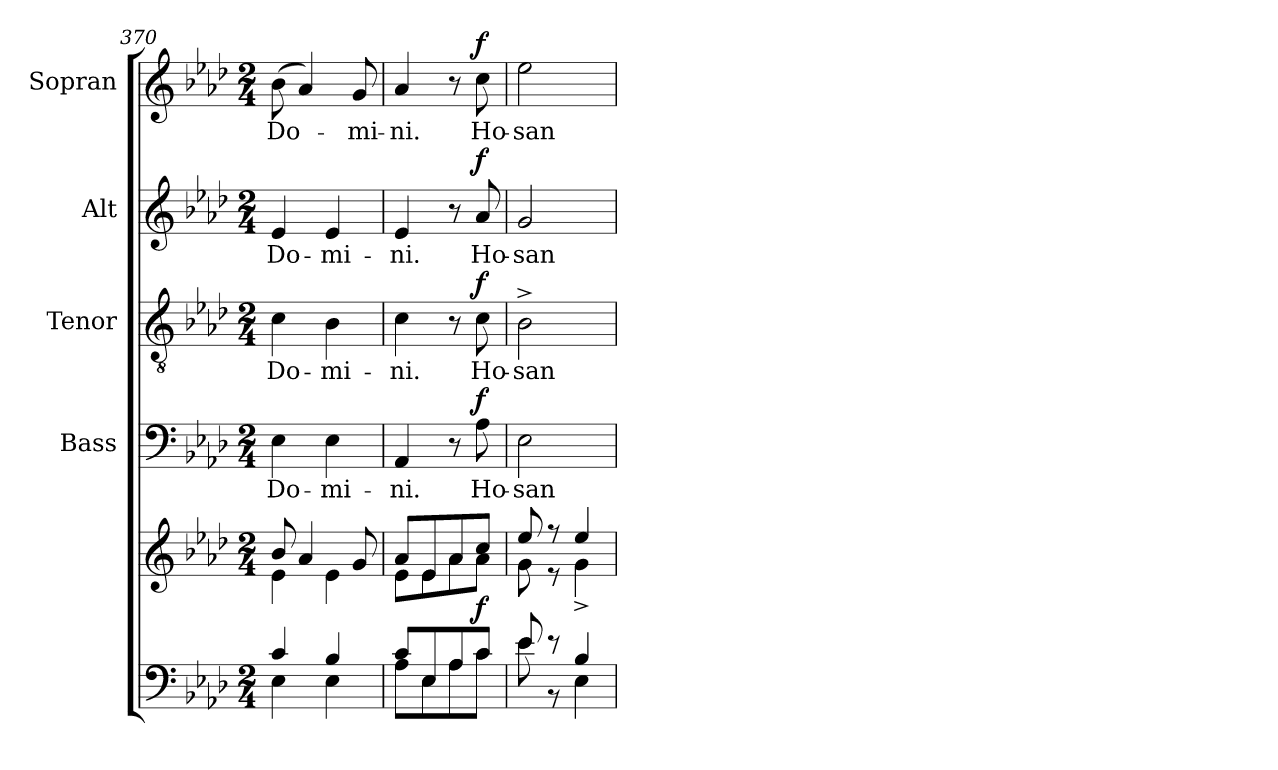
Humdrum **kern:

**kern	**kern	**dynam	**kern	**text	**dynam	**kern	**text	**dynam	**kern	**text	**dynam	**kern	**text	**dynam
*part5	*part5	*part5	*part4	*part4	*part4	*part3	*part3	*part3	*part2	*part2	*part2	*part1	*part1	*part1
*staff6	*staff5	*staff5/6	*staff4	*staff4	*staff4	*staff3	*staff3	*staff3	*staff2	*staff2	*staff2	*staff1	*staff1	*staff1
*	*	*	*I"Bass	*	*	*I"Tenor	*	*	*I"Alt	*	*	*I"Sopran	*	*
*	*	*	*I'B.	*	*	*I'T.	*	*	*I'A.	*	*	*I'S.	*	*
*clefF4	*clefG2	*	*clefF4	*	*	*clefGv2	*	*	*clefG2	*	*	*clefG2	*	*
*k[b-e-a-d-]	*k[b-e-a-d-]	*	*k[b-e-a-d-]	*	*	*k[b-e-a-d-]	*	*	*k[b-e-a-d-]	*	*	*k[b-e-a-d-]	*	*
*A-:	*A-:	*	*A-:	*	*	*A-:	*	*	*A-:	*	*	*A-:	*	*
*M2/4	*M2/4	*	*M2/4	*	*	*M2/4	*	*	*M2/4	*	*	*M2/4	*	*
=370	=370	=370	=370	=370	=370	=370	=370	=370	=370	=370	=370	=370	=370	=370
*^	*^	*	*	*	*	*	*	*	*	*	*	*	*	*
!	!	!	!	!	!	!LO:LY:b	!	!	!LO:LY:b	!	!	!LO:LY:b	!	!	!LO:LY:b	!
4c/	4E-\	8b-/	4e-\	.	4E-\	Do-	.	4c\	Do-	.	4e-/	Do-	.	(>8b-\	Do-	.
.	.	4a-/	.	.	.	.	.	.	.	.	.	.	.	4a-/)	.	.
!	!	!	!	!	!	!LO:LY:b	!	!	!LO:LY:b	!	!	!LO:LY:b	!	!	!	!
4B-/	4E-\	.	4e-\	.	4E-\	-mi-	.	4B-\	-mi-	.	4e-/	-mi-	.	.	.	.
!	!	!	!	!	!	!	!	!	!	!	!	!	!	!	!LO:LY:b	!
.	.	8g/	.	.	.	.	.	.	.	.	.	.	.	8g/	-mi-	.
=371	=371	=371	=371	=371	=371	=371	=371	=371	=371	=371	=371	=371	=371	=371	=371	=371
!	!	!	!	!	!	!LO:LY:b	!	!	!LO:LY:b	!	!	!LO:LY:b	!	!	!LO:LY:b	!
8c/L	8A-\L	8a-/L	8e-\L	.	4AA-/	-ni.	.	4c\	-ni.	.	4e-/	-ni.	.	4a-/	-ni.	.
8E-/	8E-\	8e-/	8e-\	.	.	.	.	.	.	.	.	.	.	.	.	.
8A-/	8A-\	8a-/	8a-\	.	8r	.	.	8r	.	.	8r	.	.	8r	.	.
!	!	!	!	!LO:DY:b	!	!LO:LY:b	!LO:DY:a	!	!LO:LY:b	!LO:DY:a	!	!LO:LY:b	!LO:DY:a	!	!LO:LY:b	!LO:DY:a
8c/J	8c\J	8cc/J	8a-\J	f	8A-\	Ho-	f	8c\	Ho-	f	8a-/	Ho-	f	8cc\	Ho-	f
=372	=372	=372	=372	=372	=372	=372	=372	=372	=372	=372	=372	=372	=372	=372	=372	=372
!	!	!	!	!	!	!LO:LY:b	!	!	!LO:LY:b	!	!	!LO:LY:b	!	!	!LO:LY:b	!
8e-/	8e-\	8ee-/	8g\	.	2E-\	-san-	.	2B-^>\	-san-	.	2g/	-san-	.	2ee-\	-san-	.
8r	8r	8r	8r	.	.	.	.	.	.	.	.	.	.	.	.	.
4B-/	4E-\	4ee-/	4g^>\	.	.	.	.	.	.	.	.	.	.	.	.	.
*v	*v	*	*	*	*	*	*	*	*	*	*	*	*	*	*	*
*	*v	*v	*	*	*	*	*	*	*	*	*	*	*	*	*
=	=	=	=	=	=	=	=	=	=	=	=	=	=	=
*-	*-	*-	*-	*-	*-	*-	*-	*-	*-	*-	*-	*-	*-	*-
